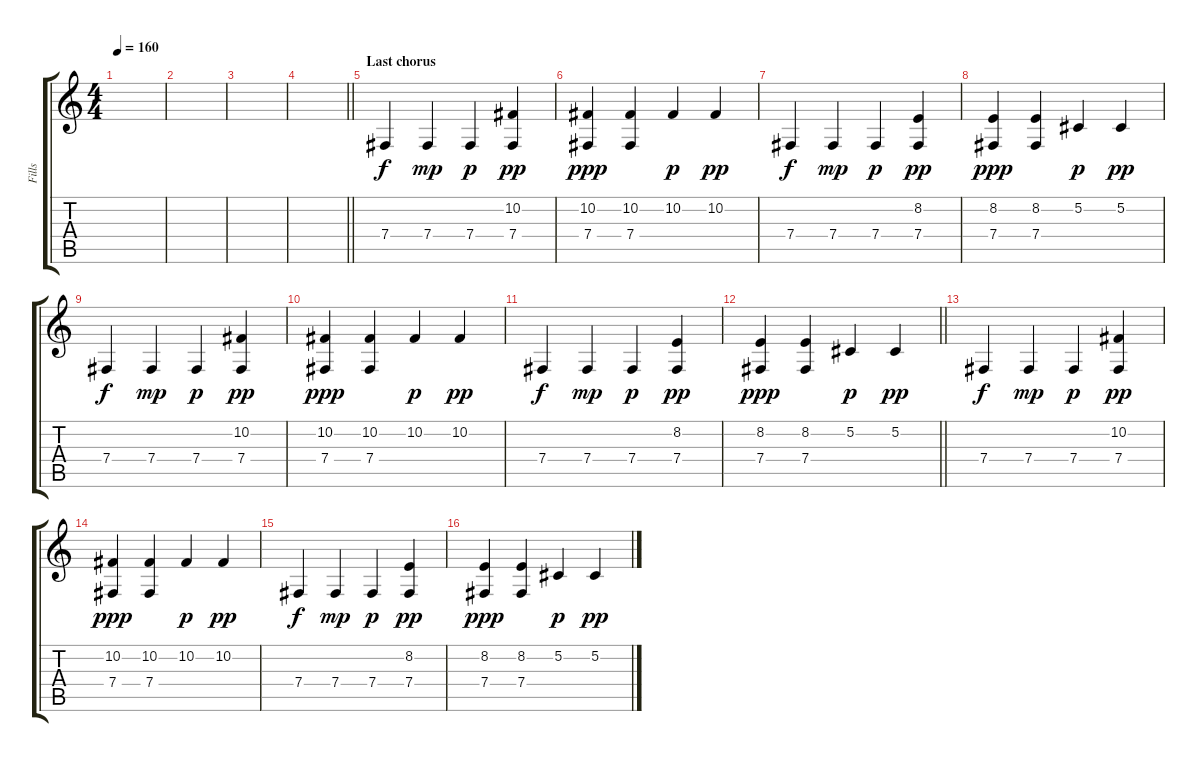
\track ("Fills" "Fills") {instrument fx8scifi}
\staff {score tabs}
\tuning (Db4 Ab3 E3 B2 Gb2 B1) {hide}
\ts (4 4)
\tempo 160
\clef g2
\ks c
|
|
|
\barLineRight lightlight
|
\section ("" "Last chorus")
7.4.4{volume 11 instrument fx8scifi} 7.4.4{dy mp} 7.4.4{dy p} (10.2 7.4).4{dy pp} |
(10.2 7.4).4{dy ppp} (10.2 7.4).4 10.2.4{dy p} 10.2.4{dy pp} |
7.4.4{dy f} 7.4.4{dy mp} 7.4.4{dy p} (8.2 7.4).4{dy pp} |
(8.2 7.4).4{dy ppp} (8.2 7.4).4 5.2.4{dy p} 5.2.4{dy pp} |
7.4.4{dy f} 7.4.4{dy mp} 7.4.4{dy p} (10.2 7.4).4{dy pp} |
(10.2 7.4).4{dy ppp} (10.2 7.4).4 10.2.4{dy p} 10.2.4{dy pp} |
7.4.4{dy f} 7.4.4{dy mp} 7.4.4{dy p} (8.2 7.4).4{dy pp} |
\barLineRight lightlight
(8.2 7.4).4{dy ppp} (8.2 7.4).4 5.2.4{dy p} 5.2.4{dy pp} |
7.4.4{dy f} 7.4.4{dy mp} 7.4.4{dy p} (10.2 7.4).4{dy pp} |
(10.2 7.4).4{dy ppp} (10.2 7.4).4 10.2.4{dy p} 10.2.4{dy pp} |
7.4.4{dy f} 7.4.4{dy mp} 7.4.4{dy p} (8.2 7.4).4{dy pp} |
(8.2 7.4).4{dy ppp} (8.2 7.4).4 5.2.4{dy p} 5.2.4{dy pp}
